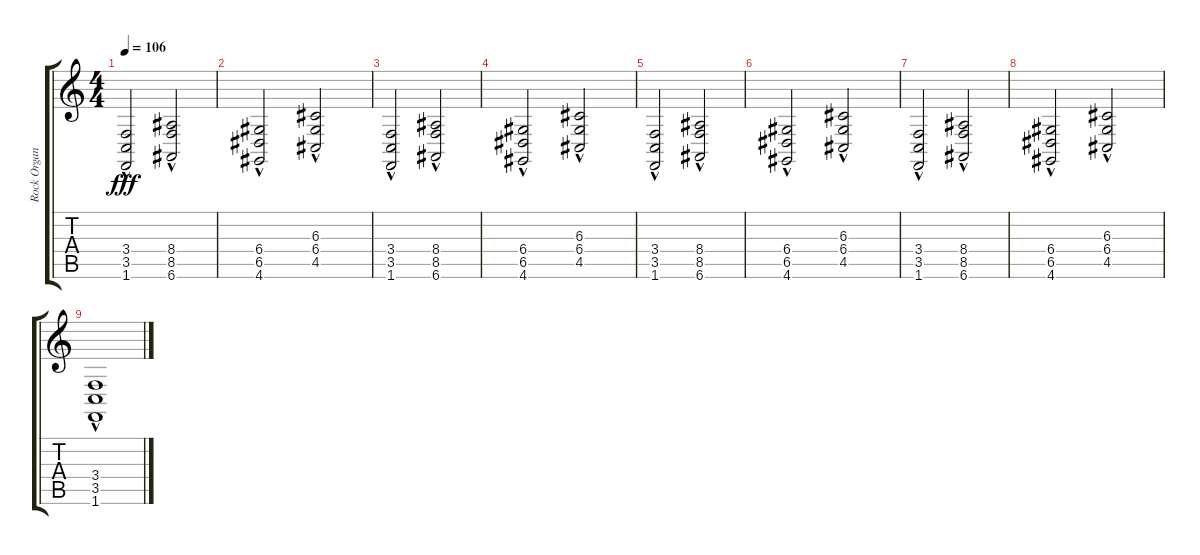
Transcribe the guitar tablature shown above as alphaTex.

\track ("Rock Organ" "Rock Organ") {instrument rockorgan}
\staff {score tabs}
\tuning (E4 B3 G3 D3 A2 E2) {hide}
\ts (4 4)
\tempo 106
\clef g2
\ks c
(3.4 3.5 1.6{hac}).2{dy fff} (8.4 8.5 6.6{hac}).2 |
(6.4 6.5 4.6{hac}).2 (6.3 6.4 4.5{hac}).2 |
(3.4 3.5 1.6{hac}).2 (8.4 8.5 6.6{hac}).2 |
(6.4 6.5 4.6{hac}).2 (6.3 6.4 4.5{hac}).2 |
(3.4 3.5 1.6{hac}).2 (8.4 8.5 6.6{hac}).2 |
(6.4 6.5 4.6{hac}).2 (6.3 6.4 4.5{hac}).2 |
(3.4 3.5 1.6{hac}).2 (8.4 8.5 6.6{hac}).2 |
(6.4 6.5 4.6{hac}).2 (6.3 6.4 4.5{hac}).2 |
(3.4 3.5 1.6{hac}).1
